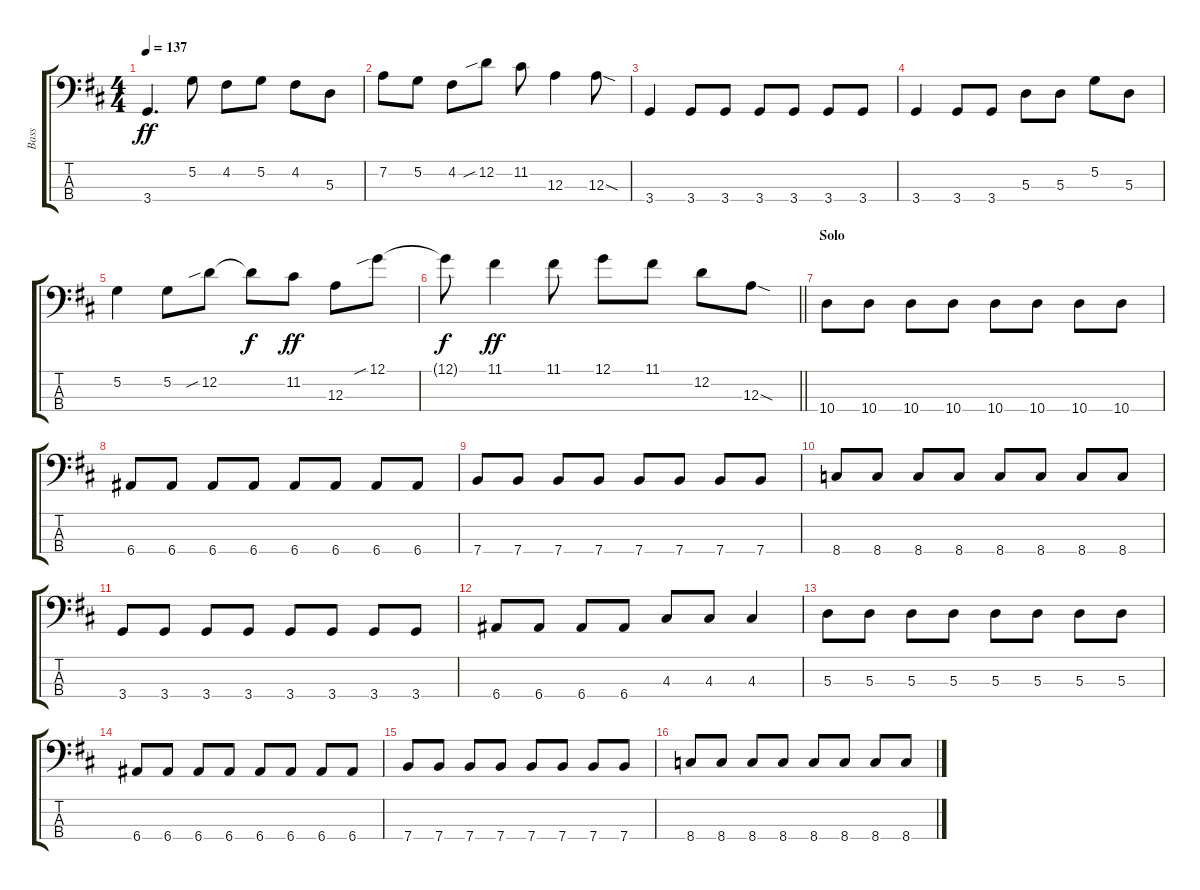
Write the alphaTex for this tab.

\track ("Bass" "Bass") {instrument electricbasspick}
\staff {score tabs}
\tuning (G2 D2 A1 E1) {hide}
\ts (4 4)
\tempo 137
\clef f4
\ks d
3.4.4{d dy ff} 5.2.8 4.2.8 5.2.8 4.2.8 5.3.8 |
7.2.8 5.2.8 4.2.8 12.2{sib}.8 11.2.8 12.3.4 12.3{sod}.8 |
3.4.4 3.4.8 3.4.8 3.4.8 3.4.8 3.4.8 3.4.8 |
3.4.4 3.4.8 3.4.8 5.3.8 5.3.8 5.2.8 5.3.8 |
5.2.4 5.2.8 12.2{sib}.8 12.2{t}.8{dy f} 11.2.8{dy ff} 12.3.8 12.1{sib}.8 |
\barLineRight lightlight
12.1{t}.8{dy f} 11.1.4{dy ff} 11.1.8 12.1.8 11.1.8 12.2.8 12.3{sod}.8 |
\section ("" "Solo")
10.4.8 10.4.8 10.4.8 10.4.8 10.4.8 10.4.8 10.4.8 10.4.8 |
6.4.8 6.4.8 6.4.8 6.4.8 6.4.8 6.4.8 6.4.8 6.4.8 |
7.4.8 7.4.8 7.4.8 7.4.8 7.4.8 7.4.8 7.4.8 7.4.8 |
8.4.8 8.4.8 8.4.8 8.4.8 8.4.8 8.4.8 8.4.8 8.4.8 |
3.4.8 3.4.8 3.4.8 3.4.8 3.4.8 3.4.8 3.4.8 3.4.8 |
6.4.8 6.4.8 6.4.8 6.4.8 4.3.8 4.3.8 4.3.4 |
5.3.8 5.3.8 5.3.8 5.3.8 5.3.8 5.3.8 5.3.8 5.3.8 |
6.4.8 6.4.8 6.4.8 6.4.8 6.4.8 6.4.8 6.4.8 6.4.8 |
7.4.8 7.4.8 7.4.8 7.4.8 7.4.8 7.4.8 7.4.8 7.4.8 |
8.4.8 8.4.8 8.4.8 8.4.8 8.4.8 8.4.8 8.4.8 8.4.8
